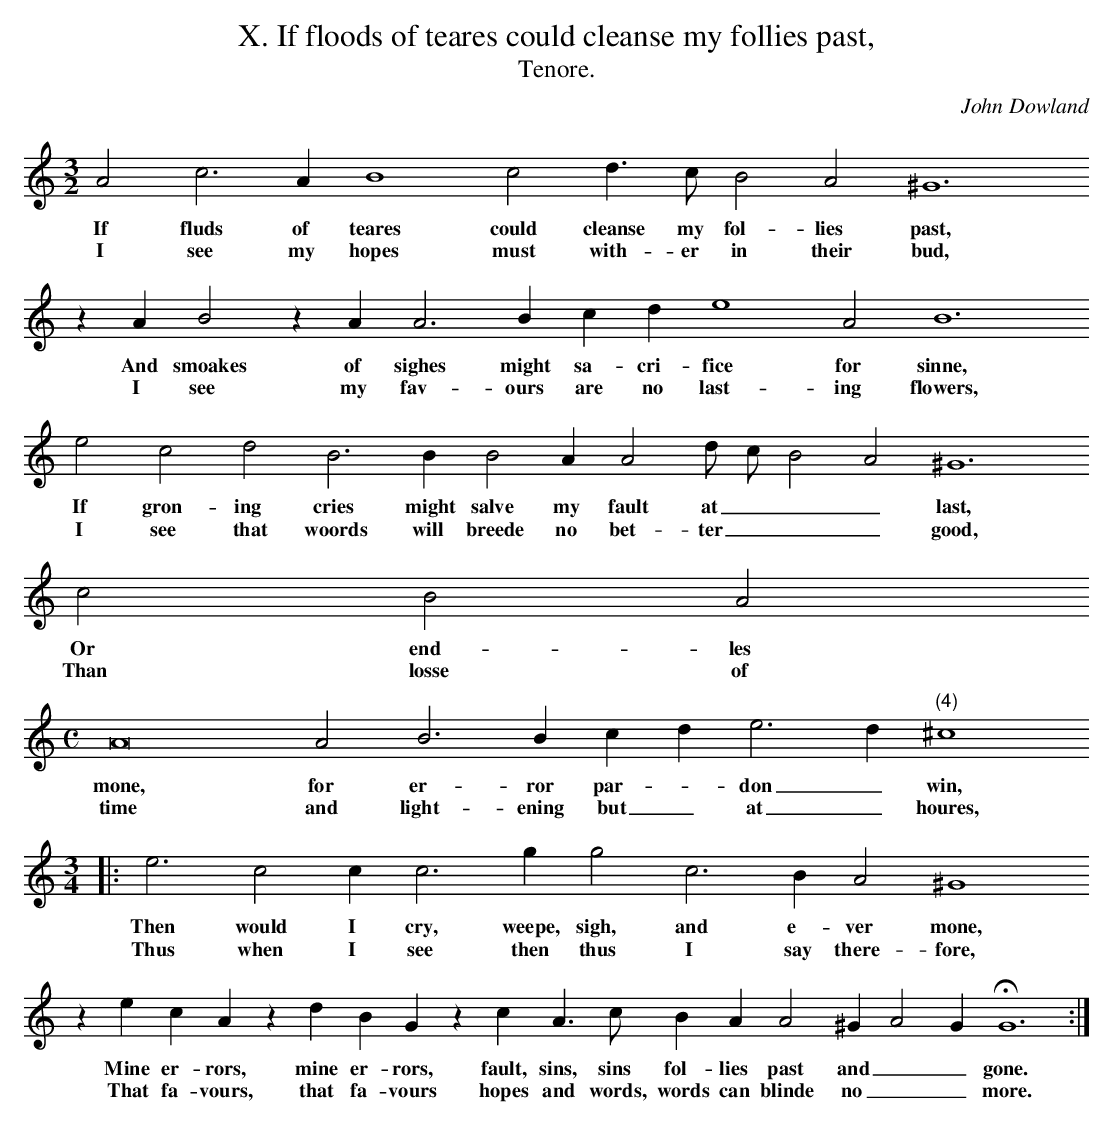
X:1
T:X. If floods of teares could cleanse my follies past,
T:Tenore.
C: John Dowland
L:1/2
M:3/2
K:A min -8va
A c > A B2 c d3/4 c// B A ^G3
w:If fluds of teares could cleanse my fol- lies past,
w:I see my hopes must with- er in their bud,
z/ A/ B z/ A/ A > B c/ d/ e2 A B3
w:And smoakes of sighes might sa- cri- fice for sinne,
w:I see my fav- ours are no last- ing flowers,
e c d B > B B A/ A d// c// B A ^G3
w:If gron- ing cries might salve my fault at _ _ _ last,
w:I see that woords will breede no bet- ter _ _ _ good,
c B A
w:Or end- les
w:Than losse of
M:C
L:1/2
A4 A B > B c/ d/ e > d "(4)"^c2
w:mone, for er- ror par- * don _ win,
w:time and light- ening but _ at _ houres,
M:3/4
L:1/2
|:e3/2 c c/ c > g g c > B A ^G2
w:Then would I cry, weepe, sigh, and e- ver mone,
w:Thus when I see then thus I say there- fore,
z/ e/ c/ A/ z/ d/ B/ G/ z/ c/ A3/4 c// B/ A/ A ^G/ A G/ HG3 :|
w:Mine er- rors, mine er- rors, fault, sins, sins fol- lies past and _ _ gone.
w:That fa- vours, that fa- vours hopes and words, words can blinde no _ _ more.
